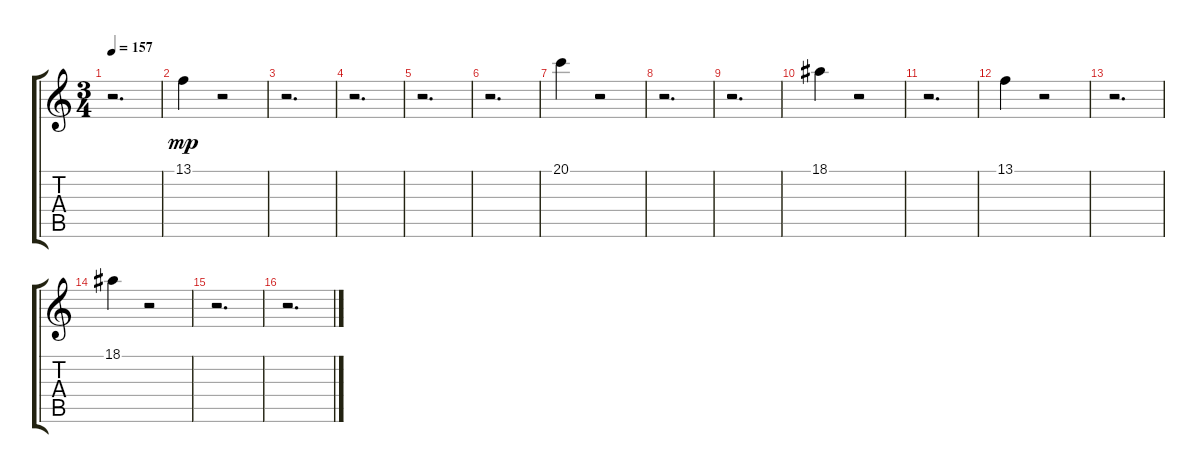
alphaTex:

\track "" {instrument glockenspiel}
\staff {score tabs}
\tuning (E4 B3 G3 D3 A2 E2) {hide}
\ts (3 4)
\tempo 157
\clef g2
\ks c
r.2{d dy mp} |
13.1.4 r.2 |
r.2{d} |
r.2{d} |
r.2{d} |
r.2{d} |
20.1.4 r.2 |
r.2{d} |
r.2{d} |
18.1.4 r.2 |
r.2{d} |
13.1.4 r.2 |
r.2{d} |
18.1.4 r.2 |
r.2{d} |
r.2{d}
